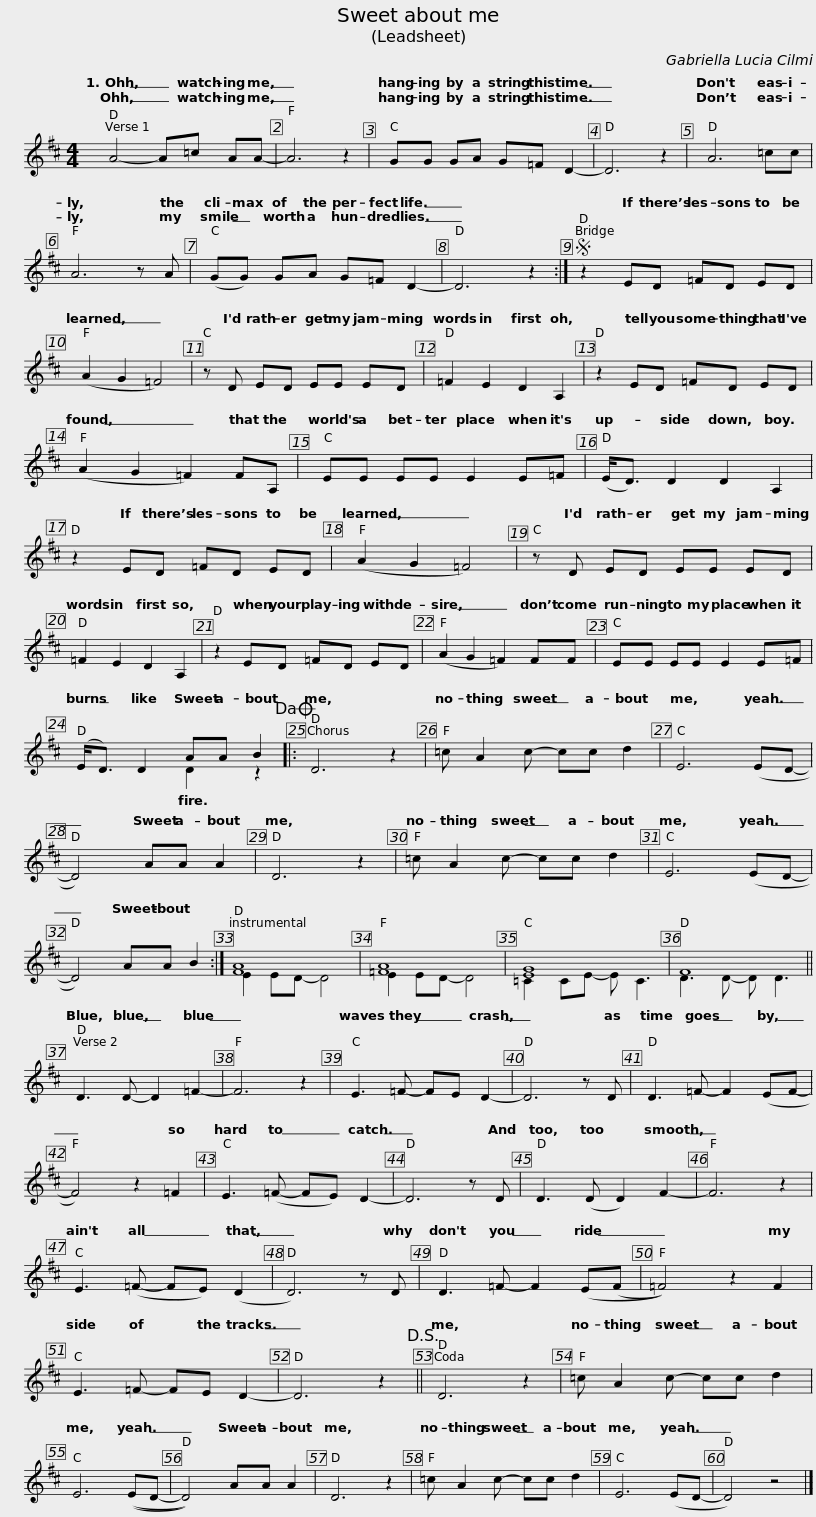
X:1
%%score ( 1 2 )
L:1/8
M:4/4
I:linebreak $
K:D
V:1 treble
V:2 treble
V:1
 A4- A=c AA- | A6 z2 | GG GA G=F D2- | D6 z2 | A6 =cc | %5
 A6 z A |$ (GG) GA G=F D2- | D6 z2 :|S z2 ED =FD ED | (A2 G2 =F4) |$ %10
 z D ED EE ED | =F2 E2 D2 A,2 | z2 ED =FD ED | (A2 G2 =F2) FA, |$ EE EE E2 E=F | %15
 (E<D) D2 D2 A,2 | z2 ED =FD ED | (A2 G2 =F4) |$ z D ED EE ED | =F2 E2 D2 A,2 | %20
 z2 ED =FD ED | (A2 G2 =F2) FF |$ EE EE E2 E=F | (E<D) D2 AA B2!dacoda! |: D6 z2 | %25
 =c A2 c- cc d2 | E6 (ED- |$ D4) AA A2 | D6 z2 | =c A2 c- cc d2 | %30
 E6 (ED- | D4) AA B2 :| [FA]8 |$ [=FA]8 | [EG]8 | %35
 F8 || D3 D- D2 =F2- | F6 z2 | E3 =F- FE D2- |$ D6 z D | %40
 D3 =F- F2 (EF- | F4) z2 =F2 | E3 (=F- FE) D2- | D6 z D | D3 (D D2) F2- | %45
 F6 z2 |$ E3 (=F- FE) (D2 | D6) z D | D3 =F- F2 (E(F | =F4)) z2 F2 | %50
 E3 =F- FE D2- | D6 z2!D.S.! || D6 z2 |$ =c A2 c- cc d2 | E6 ((ED- | %55
 D4)) AA A2 | D6 z2 | =c A2 c- cc d2 | E6 (ED- |$ D4) z4 |] %60
V:2
 x8 | x8 | x8 | x8 | x8 | %5
 x8 |$ x8 | x8 :| x8 | x8 |$ %10
 x8 | x8 | x8 | x8 |$ x8 | %15
 x8 | x8 | x8 |$ x8 | x8 | %20
 x8 | x8 |$ x8 | x4 D2 z2 |: x8 | %25
 x8 | x8 |$ x8 | x8 | x8 | %30
 x8 | x8 :| E2 ED- D4 |$ E2 ED- D4 | =C2 CE- E C3 | %35
 D3 D- D D3 || x8 | x8 | x8 |$ x8 | %40
 x8 | x8 | x8 | x8 | x8 | %45
 x8 |$ x8 | x8 | x8 | x8 | %50
 x8 | x8 || x8 |$ x8 | x8 | %55
 x8 | x8 | x8 | x8 |$ x8 |] %60
